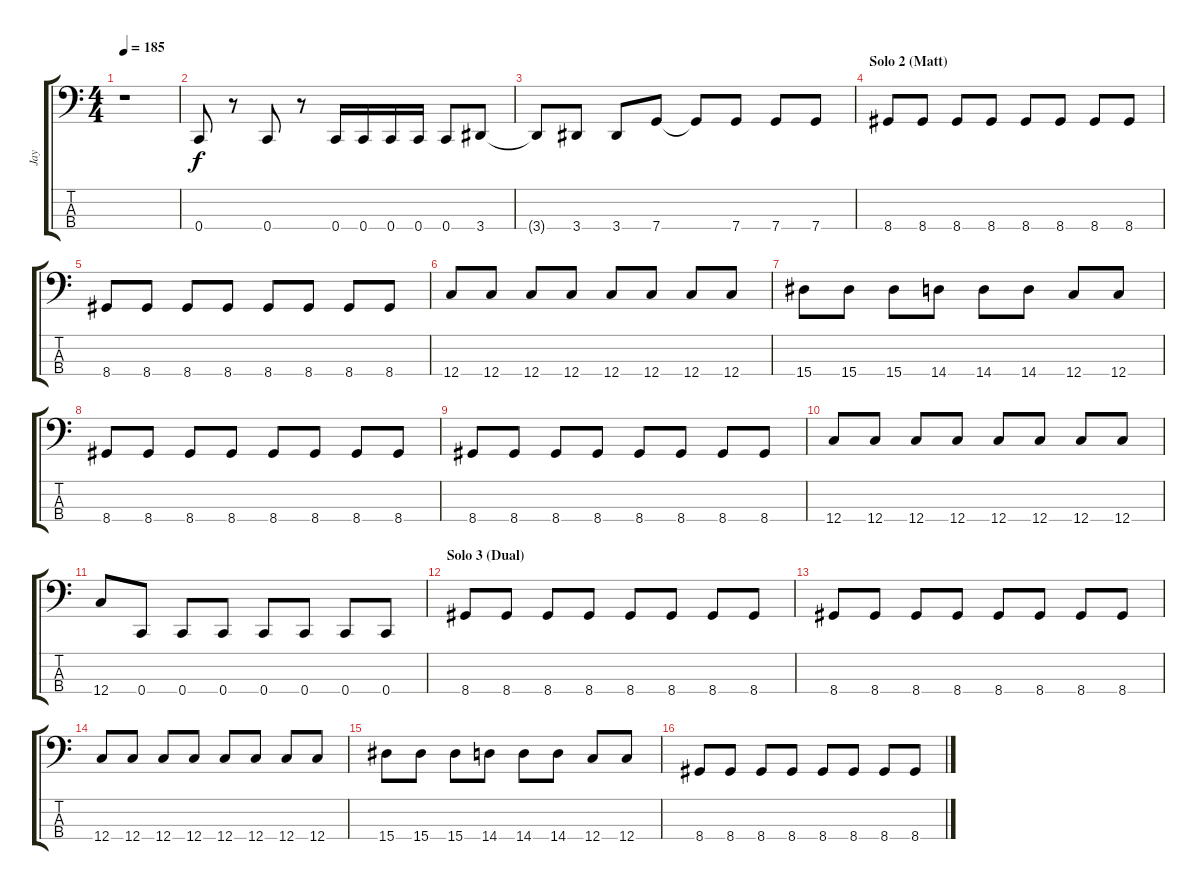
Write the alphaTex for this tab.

\track ("Jay" "Jay") {instrument electricbasspick}
\staff {score tabs}
\tuning (F2 C2 G1 C1) {hide}
\ts (4 4)
\tempo 185
\clef f4
\ks c
r.1{dy f} |
0.4.8 r.8 0.4.8 r.8 0.4.16 0.4.16 0.4.16 0.4.16 0.4.8 3.4.8 |
3.4{t}.8 3.4.8 3.4.8 7.4.8 7.4{t}.8 7.4.8 7.4.8 7.4.8 |
\section ("" "Solo 2 (Matt)")
8.4.8 8.4.8 8.4.8 8.4.8 8.4.8 8.4.8 8.4.8 8.4.8 |
8.4.8 8.4.8 8.4.8 8.4.8 8.4.8 8.4.8 8.4.8 8.4.8 |
12.4.8 12.4.8 12.4.8 12.4.8 12.4.8 12.4.8 12.4.8 12.4.8 |
15.4.8 15.4.8 15.4.8 14.4.8 14.4.8 14.4.8 12.4.8 12.4.8 |
8.4.8 8.4.8 8.4.8 8.4.8 8.4.8 8.4.8 8.4.8 8.4.8 |
8.4.8 8.4.8 8.4.8 8.4.8 8.4.8 8.4.8 8.4.8 8.4.8 |
12.4.8 12.4.8 12.4.8 12.4.8 12.4.8 12.4.8 12.4.8 12.4.8 |
12.4.8 0.4.8 0.4.8 0.4.8 0.4.8 0.4.8 0.4.8 0.4.8 |
\section ("" "Solo 3 (Dual)")
8.4.8 8.4.8 8.4.8 8.4.8 8.4.8 8.4.8 8.4.8 8.4.8 |
8.4.8 8.4.8 8.4.8 8.4.8 8.4.8 8.4.8 8.4.8 8.4.8 |
12.4.8 12.4.8 12.4.8 12.4.8 12.4.8 12.4.8 12.4.8 12.4.8 |
15.4.8 15.4.8 15.4.8 14.4.8 14.4.8 14.4.8 12.4.8 12.4.8 |
8.4.8 8.4.8 8.4.8 8.4.8 8.4.8 8.4.8 8.4.8 8.4.8
